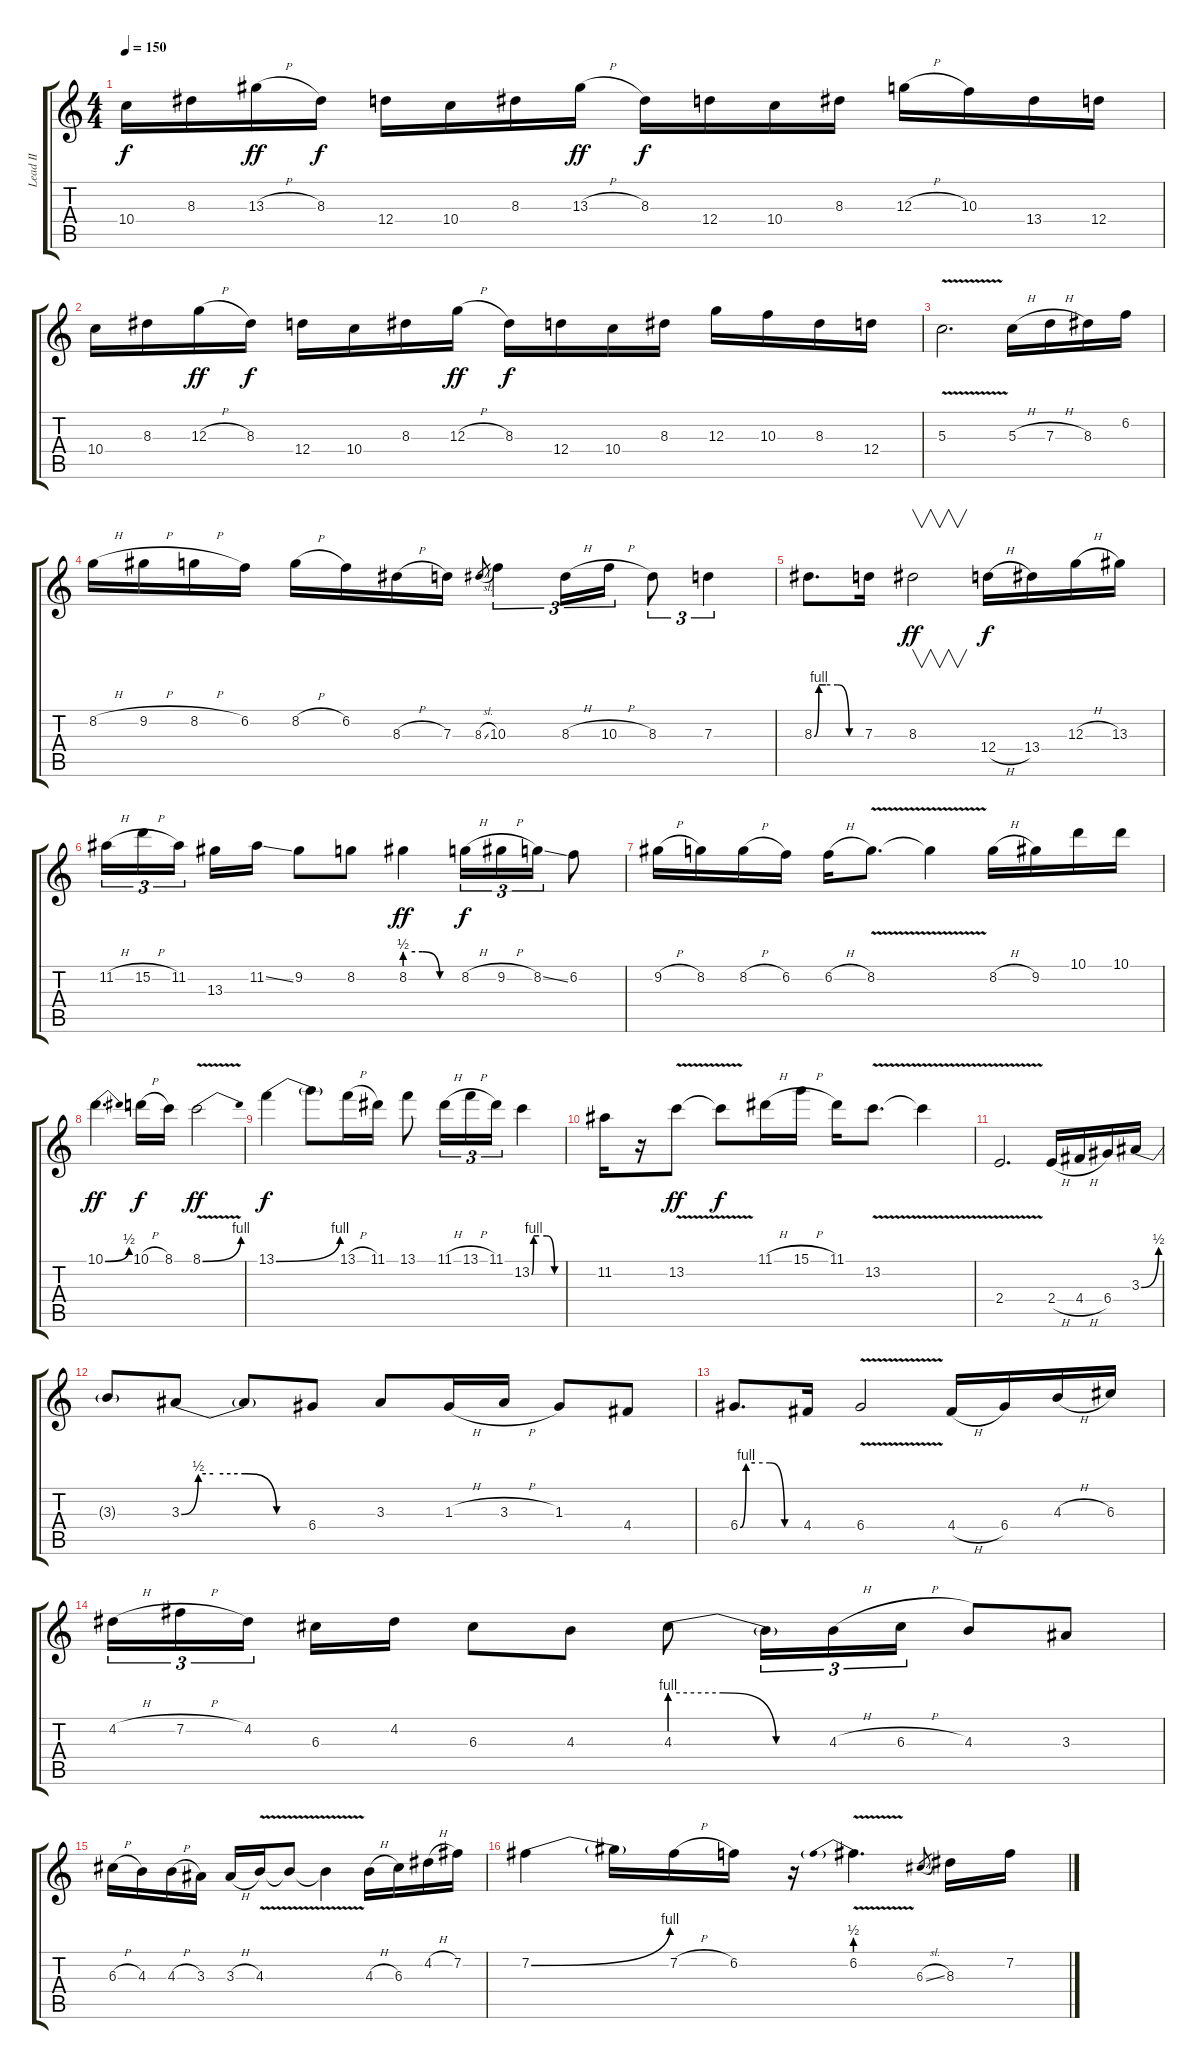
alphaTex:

\track ("Lead II" "Lead II") {instrument overdrivenguitar}
\staff {score tabs}
\tuning (E4 B3 G3 D3 A2 E2) {hide}
\ts (4 4)
\tempo 150
\clef g2
\ks c
10.4.16{dy f} 8.3.16 13.3{h}.16{dy ff} 8.3.16{dy f} 12.4.16 10.4.16 8.3.16 13.3{h}.16{dy ff} 8.3.16{dy f} 12.4.16 10.4.16 8.3.16 12.3{h}.16 10.3.16 13.4.16 12.4.16 |
10.4.16 8.3.16 12.3{h}.16{dy ff} 8.3.16{dy f} 12.4.16 10.4.16 8.3.16 12.3{h}.16{dy ff} 8.3.16{dy f} 12.4.16 10.4.16 8.3.16 12.3.16 10.3.16 8.3.16 12.4.16 |
5.3{v}.2{d} 5.3{h}.16 7.3{h}.16 8.3.16 6.2.16 |
8.2{h}.16 9.2{h}.16 8.2{h}.16 6.2.16 8.2{h}.16 6.2.16 8.3{h}.16 7.3.16 8.3{sl}.8{gr} 10.3.4{tu (3 2)} 8.3{h}.16{tu (3 2)} 10.3{h}.16{tu (3 2)} 8.3.8{tu (3 2)} 7.3.4{tu (3 2)} |
8.3{be (custom 0 0 6 4 15 4 30 4 45 0 60 0)}.8{d} 7.3.16 8.3.2{v dy ff} 12.4{h}.16{dy f} 13.4.16 12.3{h}.16 13.3.16 |
11.2{h}.16{tu (3 2)} 15.2{h}.16{tu (3 2)} 11.2.16{tu (3 2)} 13.3.16 11.2{ss}.16 9.2.8 8.2.8 8.2{be (custom 0 2 20 2 40 0 60 0)}.4{dy ff} 8.2{h}.16{tu (3 2) dy f} 9.2{h}.16{tu (3 2)} 8.2{ss}.16{tu (3 2)} 6.2.8 |
9.2{h}.16 8.2.16 8.2{h}.16 6.2.16 6.2{h}.16 8.2{v}.8{d} 8.2{t}.4 8.2{h}.16 9.2.16 10.1.16 10.1.16 |
10.1{be (bend 0 0 60 2)}.4{d dy ff} 10.1{h}.16{dy f} 8.1.16 8.1{be (bend 0 0 60 4) v}.2{dy ff} |
13.1{be (bend 0 0 60 4)}.4{dy f} 13.1{t}.8 13.1{h}.16 11.1.16 13.1.8 11.1{h}.16{tu (3 2)} 13.1{h}.16{tu (3 2)} 11.1.16{tu (3 2)} 13.2{be (custom 0 0 4 4 15 4 30 4 45 0 60 0)}.4 |
11.2.16 r.16 13.2{v}.8{dy ff} 13.2{t}.8{dy f} 11.1{h}.16 15.1{h}.16 11.1.16 13.2{v}.8{d} 13.2{t}.4 |
2.4{v}.2{d} 2.4{h}.16 4.4{h}.16 6.4.16 3.3{be (bend 0 0 60 2)}.16 |
3.3{t}.8 3.3{be (custom 0 0 8 2 15 2 30 2 45 0 60 0)}.8 3.3{t}.8 6.4.8 3.3.8 1.3{h}.16 3.3{h}.16 1.3.8 4.4.8 |
6.4{be (custom 0 0 6 4 15 4 30 4 45 0 60 0)}.8{d} 4.4.16 6.4{v}.2 4.4{h}.16 6.4.16 4.3{h}.16 6.3.16 |
4.2{h}.16{tu (3 2)} 7.2{h}.16{tu (3 2)} 4.2.16{tu (3 2)} 6.3.16 4.2.16 6.3.8 4.3.8 4.3{be (custom 0 4 20 4 40 0 60 0)}.8 4.3{t}.16{tu (3 2)} 4.3{h}.16{tu (3 2)} 6.3{h}.16{tu (3 2)} 4.3.8 3.3.8 |
6.3{h}.16 4.3.16 4.3{h}.16 3.3.16 3.3{h}.16 4.3{v}.16 4.3{v t}.8 4.3{v t}.4 4.3{h}.16 6.3.16 4.2{h}.16 7.2.16 |
7.2{be (bend 0 0 60 4)}.4 7.2{t}.16 7.2{h}.16 6.2.16 r.16 6.2{be (prebend 0 2 60 2) v}.4{d} 6.3{sl}.8{gr} 8.3.16 7.2.16
